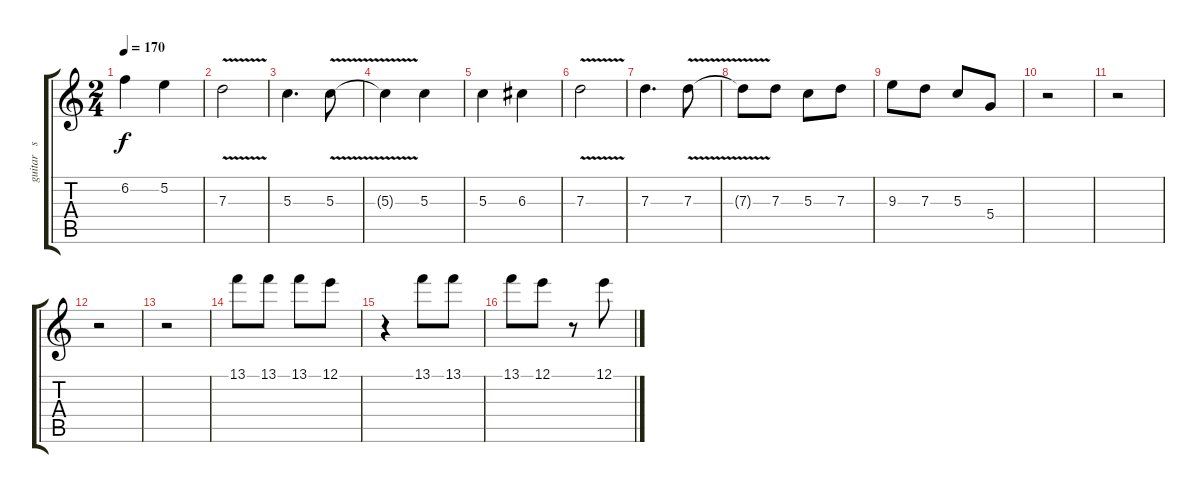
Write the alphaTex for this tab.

\track ("guitar   solo    two" "guitar   s") {instrument overdrivenguitar}
\staff {score tabs}
\tuning (E4 B3 G3 D3 A2 E2) {hide}
\ts (2 4)
\tempo 170
\clef g2
\ks c
6.2.4{dy f} 5.2.4 |
7.3{v}.2 |
5.3.4{d} 5.3{v}.8 |
5.3{t}.4 5.3.4 |
5.3.4 6.3.4 |
7.3{v}.2 |
7.3.4{d} 7.3{v}.8 |
7.3{t}.8 7.3.8 5.3.8 7.3.8 |
9.3.8 7.3.8 5.3.8 5.4.8 |
r.2 |
r.2 |
r.2 |
r.2 |
13.1.8 13.1.8 13.1.8 12.1.8 |
r.4 13.1.8 13.1.8 |
13.1.8 12.1.8 r.8 12.1.8
